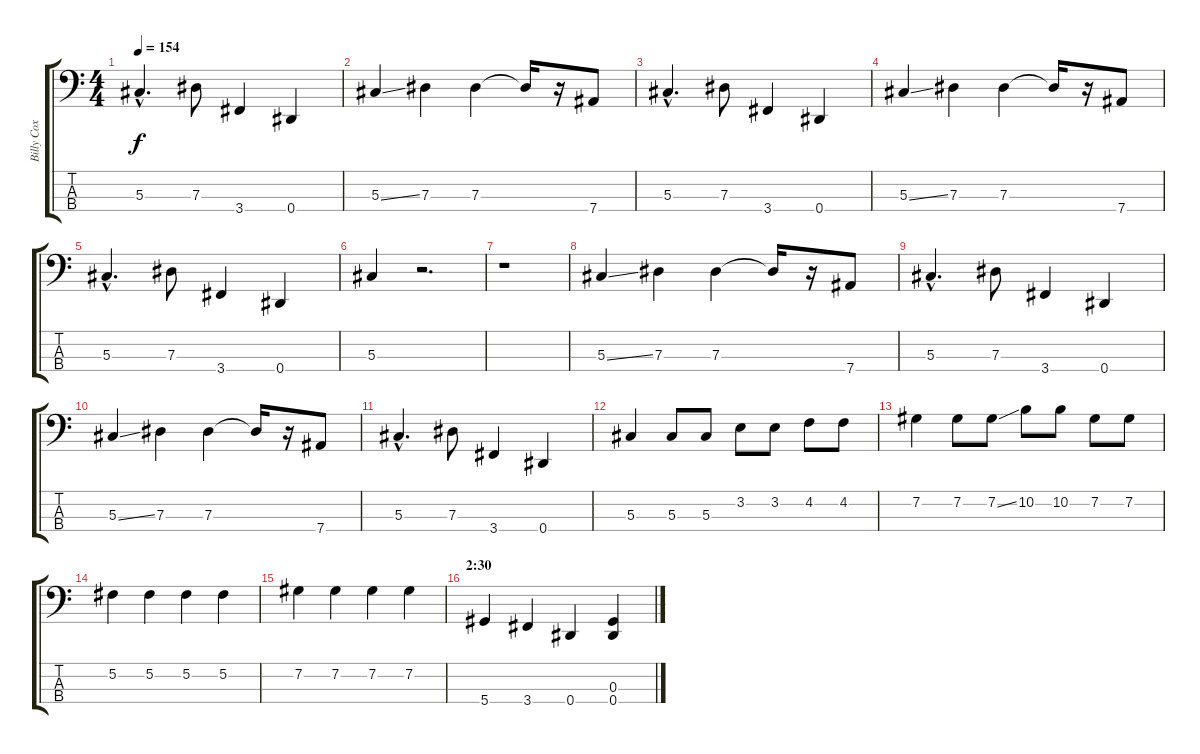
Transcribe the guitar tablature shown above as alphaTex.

\track ("Billy Cox" "Billy Cox") {instrument electricbassfinger}
\staff {score tabs}
\tuning (Gb2 Db2 Ab1 Eb1) {hide}
\ts (4 4)
\tempo 154
\clef f4
\ks c
5.3{hac}.4{d dy f} 7.3.8 3.4.4 0.4.4 |
5.3{ss}.4 7.3.4 7.3.4 7.3{t}.16 r.16 7.4.8 |
5.3{hac}.4{d} 7.3.8 3.4.4 0.4.4 |
5.3{ss}.4 7.3.4 7.3.4 7.3{t}.16 r.16 7.4.8 |
5.3{hac}.4{d} 7.3.8 3.4.4 0.4.4 |
5.3.4 r.2{d} |
r.1 |
5.3{ss}.4 7.3.4 7.3.4 7.3{t}.16 r.16 7.4.8 |
5.3{hac}.4{d} 7.3.8 3.4.4 0.4.4 |
5.3{ss}.4 7.3.4 7.3.4 7.3{t}.16 r.16 7.4.8 |
5.3{hac}.4{d} 7.3.8 3.4.4 0.4.4 |
5.3.4 5.3.8 5.3.8 3.2.8 3.2.8 4.2.8 4.2.8 |
7.2.4 7.2.8 7.2{ss}.8 10.2.8 10.2.8 7.2.8 7.2.8 |
5.2.4 5.2.4 5.2.4 5.2.4 |
7.2.4 7.2.4 7.2.4 7.2.4 |
\section ("" "2:30")
5.4.4 3.4.4 0.4.4 (0.3 0.4).4
